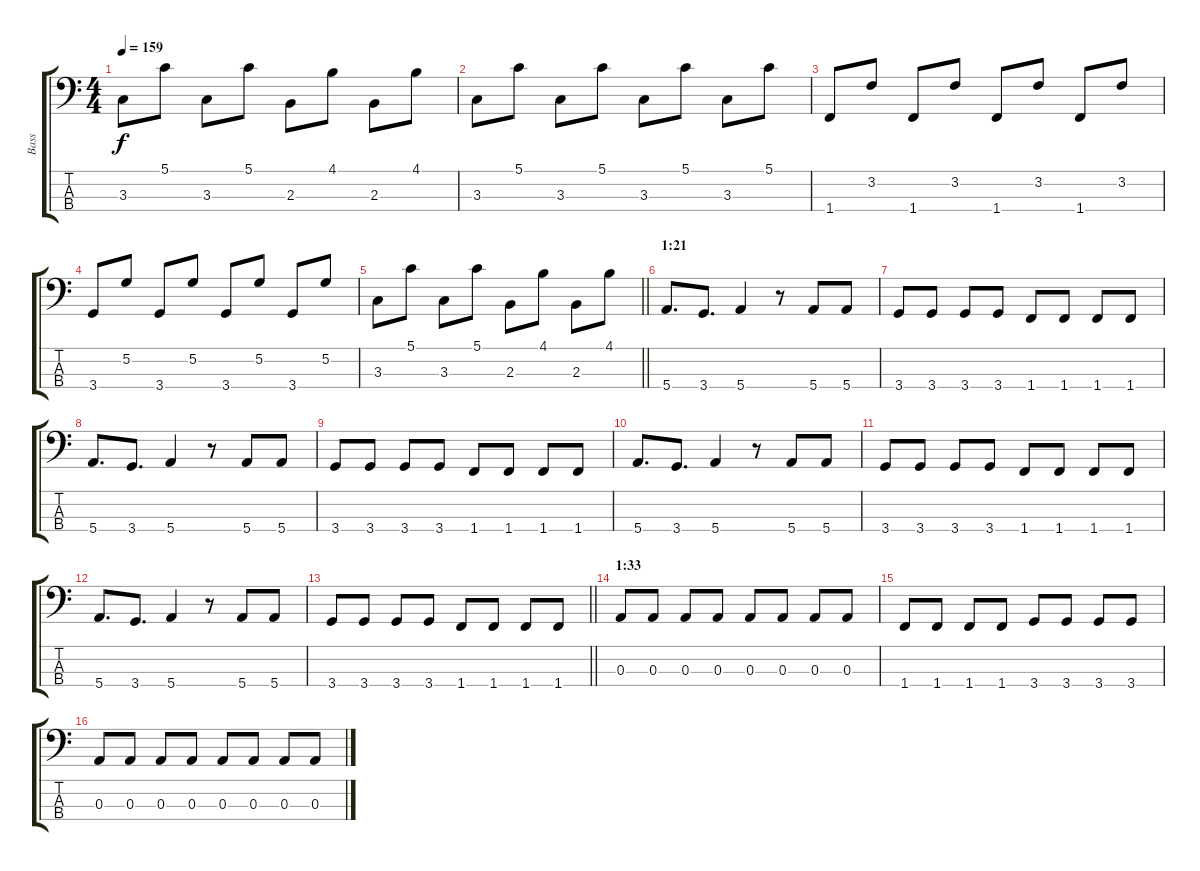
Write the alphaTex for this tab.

\track ("Bass" "Bass") {instrument electricbassfinger}
\staff {score tabs}
\tuning (G2 D2 A1 E1) {hide}
\ts (4 4)
\tempo 159
\clef f4
\ks c
3.3.8{dy f} 5.1.8 3.3.8 5.1.8 2.3.8 4.1.8 2.3.8 4.1.8 |
3.3.8 5.1.8 3.3.8 5.1.8 3.3.8 5.1.8 3.3.8 5.1.8 |
1.4.8 3.2.8 1.4.8 3.2.8 1.4.8 3.2.8 1.4.8 3.2.8 |
3.4.8 5.2.8 3.4.8 5.2.8 3.4.8 5.2.8 3.4.8 5.2.8 |
\barLineRight lightlight
3.3.8 5.1.8 3.3.8 5.1.8 2.3.8 4.1.8 2.3.8 4.1.8 |
\section ("" "1:21")
5.4.8{d} 3.4.8{d} 5.4.4 r.8 5.4.8 5.4.8 |
3.4.8 3.4.8 3.4.8 3.4.8 1.4.8 1.4.8 1.4.8 1.4.8 |
5.4.8{d} 3.4.8{d} 5.4.4 r.8 5.4.8 5.4.8 |
3.4.8 3.4.8 3.4.8 3.4.8 1.4.8 1.4.8 1.4.8 1.4.8 |
5.4.8{d} 3.4.8{d} 5.4.4 r.8 5.4.8 5.4.8 |
3.4.8 3.4.8 3.4.8 3.4.8 1.4.8 1.4.8 1.4.8 1.4.8 |
5.4.8{d} 3.4.8{d} 5.4.4 r.8 5.4.8 5.4.8 |
\barLineRight lightlight
3.4.8 3.4.8 3.4.8 3.4.8 1.4.8 1.4.8 1.4.8 1.4.8 |
\section ("" "1:33")
0.3.8 0.3.8 0.3.8 0.3.8 0.3.8 0.3.8 0.3.8 0.3.8 |
1.4.8 1.4.8 1.4.8 1.4.8 3.4.8 3.4.8 3.4.8 3.4.8 |
0.3.8 0.3.8 0.3.8 0.3.8 0.3.8 0.3.8 0.3.8 0.3.8
